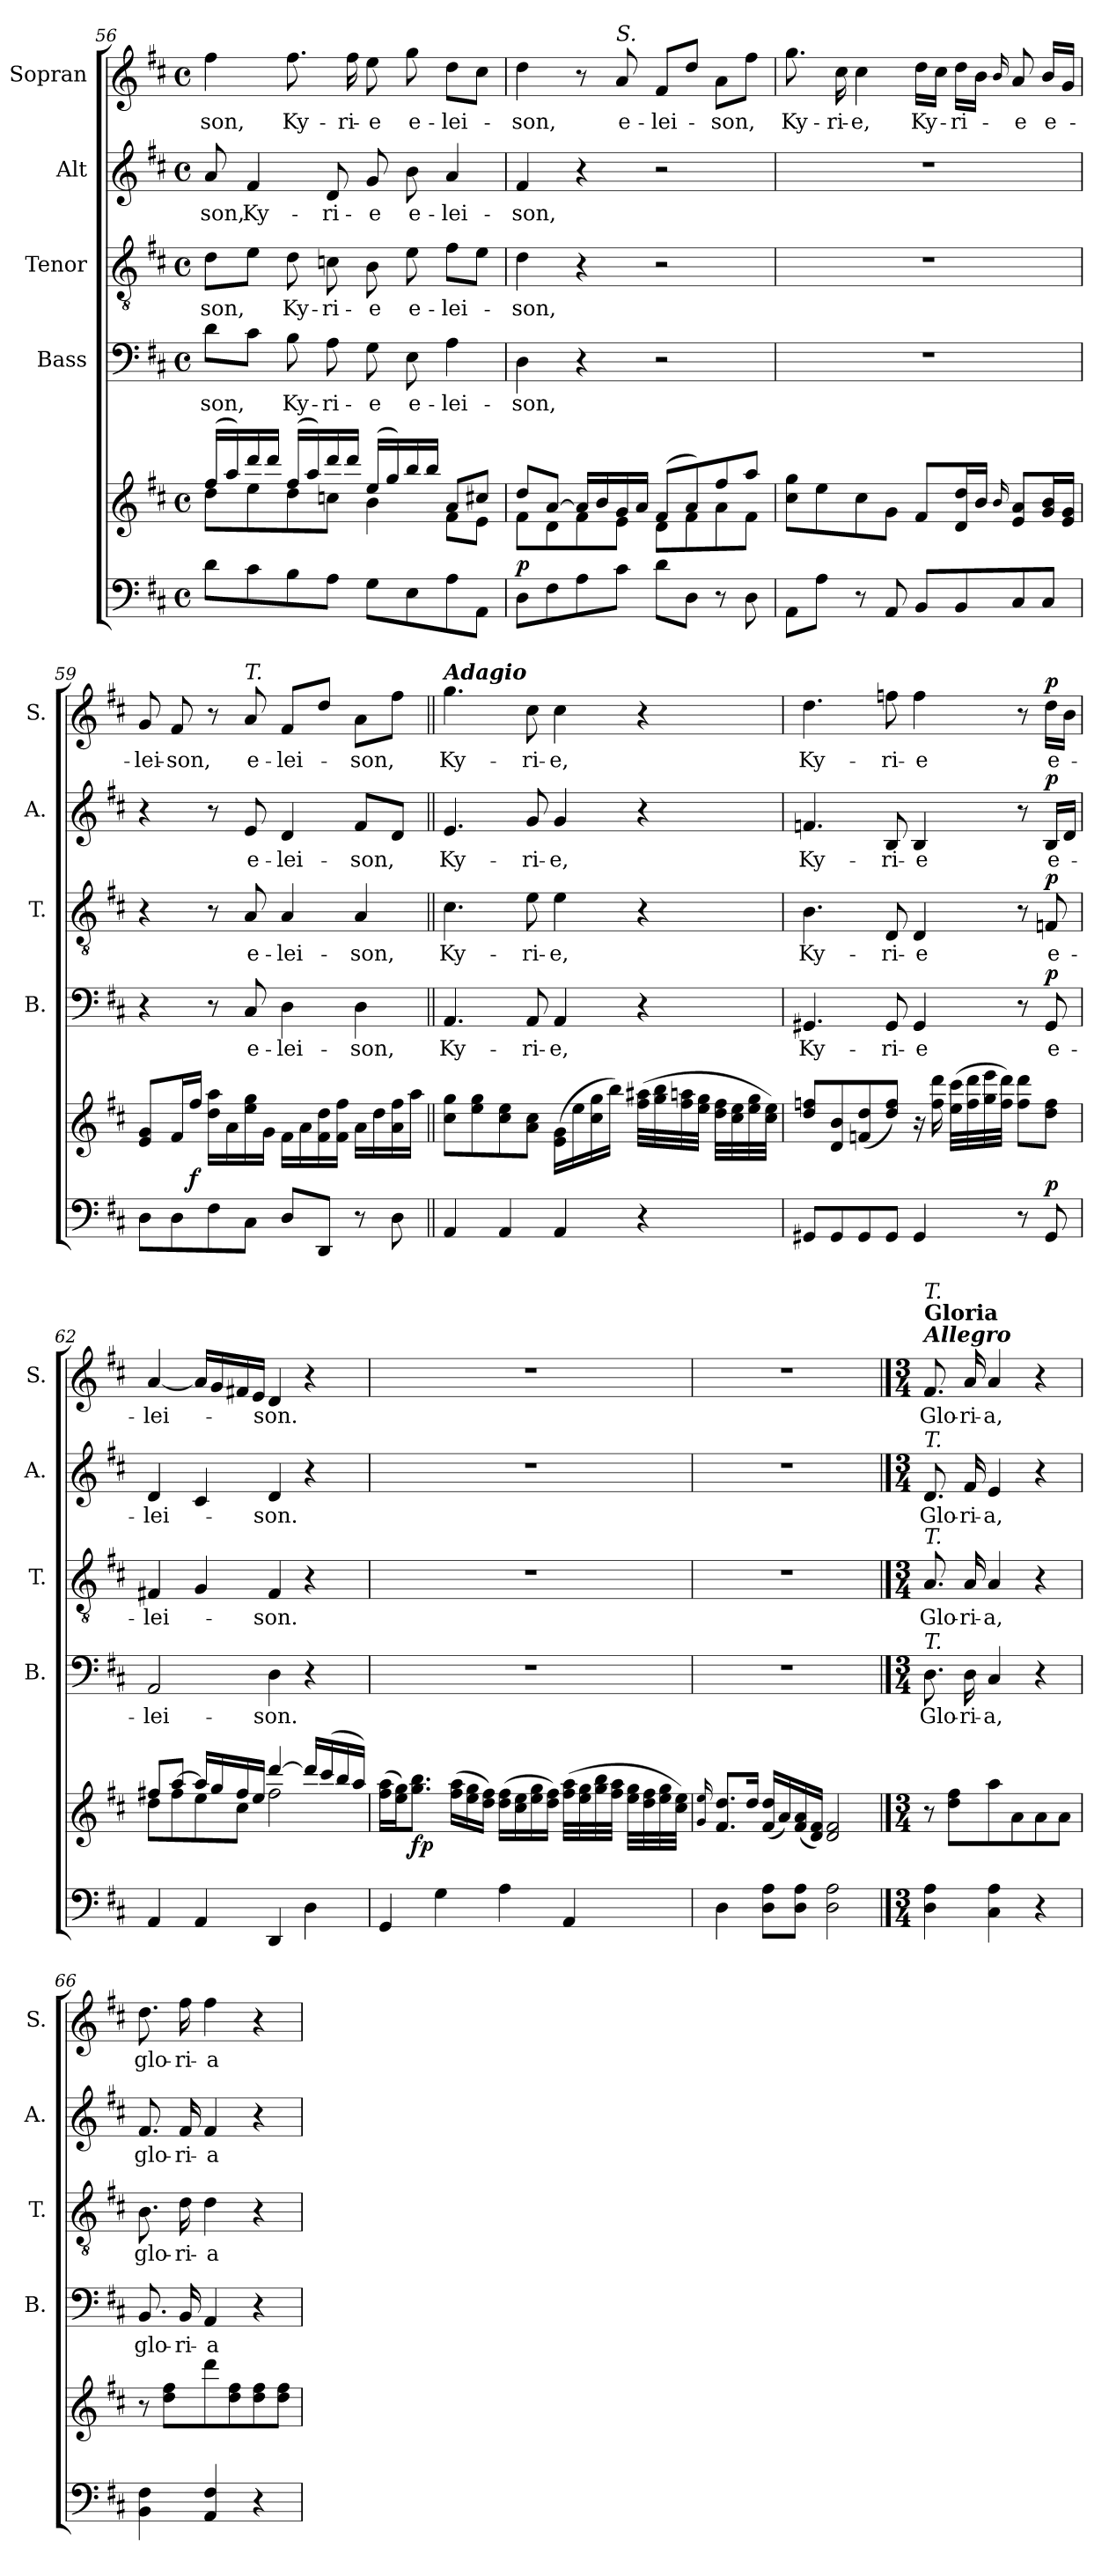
**kern	**kern	**dynam	**kern	**text	**dynam	**kern	**text	**dynam	**kern	**text	**dynam	**kern	**text	**dynam
*part5	*part5	*part5	*part4	*part4	*part4	*part3	*part3	*part3	*part2	*part2	*part2	*part1	*part1	*part1
*staff6	*staff5	*staff5/6	*staff4	*staff4	*staff4	*staff3	*staff3	*staff3	*staff2	*staff2	*staff2	*staff1	*staff1	*staff1
*	*	*	*I"Bass	*	*	*I"Tenor	*	*	*I"Alt	*	*	*I"Sopran	*	*
*	*	*	*I'B.	*	*	*I'T.	*	*	*I'A.	*	*	*I'S.	*	*
*clefF4	*clefG2	*	*clefF4	*	*	*clefGv2	*	*	*clefG2	*	*	*clefG2	*	*
*k[f#c#]	*k[f#c#]	*	*k[f#c#]	*	*	*k[f#c#]	*	*	*k[f#c#]	*	*	*k[f#c#]	*	*
*D:	*D:	*	*D:	*	*	*D:	*	*	*D:	*	*	*D:	*	*
*M4/4	*M4/4	*	*M4/4	*	*	*M4/4	*	*	*M4/4	*	*	*M4/4	*	*
*met(c)	*met(c)	*	*met(c)	*	*	*met(c)	*	*	*met(c)	*	*	*met(c)	*	*
=56	=56	=56	=56	=56	=56	=56	=56	=56	=56	=56	=56	=56	=56	=56
*	*^	*	*	*	*	*	*	*	*	*	*	*	*	*
!	!	!	!	!	!LO:LY:b	!	!	!LO:LY:b	!	!	!LO:LY:b	!	!	!LO:LY:b	!
8d\L	(>16ff#/LL	8dd\L	.	8d\L	-son,	.	8d\L	-son,	.	8a/	-son,	.	4ff#\	-son,	.
.	16aa/)	.	.	.	.	.	.	.	.	.	.	.	.	.	.
!	!	!	!	!	!	!	!	!	!	!	!LO:LY:b	!	!	!	!
8c#\	16ddd/	8ee\	.	8c#\J	.	.	8e\J	.	.	4f#/	Ky-	.	.	.	.
.	16ddd/JJ	.	.	.	.	.	.	.	.	.	.	.	.	.	.
!	!	!	!	!	!LO:LY:b	!	!	!LO:LY:b	!	!	!	!	!	!LO:LY:b	!
8B\	(>16ff#/LL	8dd\	.	8B\	Ky-	.	8d\	Ky-	.	.	.	.	8.ff#\	Ky-	.
.	16aa/)	.	.	.	.	.	.	.	.	.	.	.	.	.	.
!	!	!	!	!	!LO:LY:b	!	!	!LO:LY:b	!	!	!LO:LY:b	!	!	!	!
8A\J	16ddd/	8ccn\J	.	8A\	-ri-	.	8cn\	-ri-	.	8d/	-ri-	.	.	.	.
!	!	!	!	!	!	!	!	!	!	!	!	!	!	!LO:LY:b	!
.	16ddd/JJ	.	.	.	.	.	.	.	.	.	.	.	16ff#\	-ri-	.
!	!	!	!	!	!LO:LY:b	!	!	!LO:LY:b	!	!	!LO:LY:b	!	!	!LO:LY:b	!
8G\L	(>16ee/LL	4b\	.	8G\	-e	.	8B\	-e	.	8g/	-e	.	8ee\	-e	.
.	16gg/)	.	.	.	.	.	.	.	.	.	.	.	.	.	.
!	!	!	!	!	!LO:LY:b	!	!	!LO:LY:b	!	!	!LO:LY:b	!	!	!LO:LY:b	!
8E\	16bb/	.	.	8E\	e-	.	8e\	e-	.	8b\	e-	.	8gg\	e-	.
.	16bb/JJ	.	.	.	.	.	.	.	.	.	.	.	.	.	.
!	!	!	!	!	!LO:LY:b	!	!	!LO:LY:b	!	!	!LO:LY:b	!	!	!LO:LY:b	!
8A\	8a/L	8f#\L	.	4A\	-lei-	.	8f#\L	-lei-	.	4a/	-lei-	.	8dd\L	-lei-	.
8AA\J	8cc#/J	8e\J	.	.	.	.	8e\J	.	.	.	.	.	8cc#\J	.	.
=57	=57	=57	=57	=57	=57	=57	=57	=57	=57	=57	=57	=57	=57	=57	=57
!	!	!	!LO:DY:a=2	!	!LO:LY:b	!	!	!LO:LY:b	!	!	!LO:LY:b	!	!	!LO:LY:b	!
8D\L	8dd/L	8f#\L	p	4D\	-son,	.	4d\	-son,	.	4f#/	-son,	.	4dd\	-son,	.
8F#\	[>8a/J	8d\	.	.	.	.	.	.	.	.	.	.	.	.	.
8A\	16a/LL]	8f#\	.	4r	.	.	4r	.	.	4r	.	.	8r	.	.
.	16b/	.	.	.	.	.	.	.	.	.	.	.	.	.	.
!	!	!	!	!	!	!	!	!	!	!	!	!	!LO:TX:a:i:t=S.	!	!
!	!	!	!	!	!	!	!	!	!	!	!	!	!	!LO:LY:b	!
8c#\J	16g/	8e\J	.	.	.	.	.	.	.	.	.	.	8a/	e-	.
.	16a/JJ	.	.	.	.	.	.	.	.	.	.	.	.	.	.
!	!	!	!	!	!	!	!	!	!	!	!	!	!	!LO:LY:b	!
8d\L	(>8f#/L	8d\L	.	2r	.	.	2r	.	.	2r	.	.	8f#/L	-lei-	.
8D\J	8a/)	8f#\	.	.	.	.	.	.	.	.	.	.	8dd/J	.	.
!	!	!	!	!	!	!	!	!	!	!	!	!	!	!LO:LY:b	!
8r	8ff#/	8a\	.	.	.	.	.	.	.	.	.	.	8a\L	-son,	.
8D\	8aa/J	8f#\J	.	.	.	.	.	.	.	.	.	.	8ff#\J	.	.
=58	=58	=58	=58	=58	=58	=58	=58	=58	=58	=58	=58	=58	=58	=58	=58
!	!	!	!	!	!	!	!	!	!	!	!	!	!	!LO:LY:b	!
*	*v	*v	*	*	*	*	*	*	*	*	*	*	*	*	*
8AA\L	8cc#\ 8gg\L	.	1r	.	.	1r	.	.	1r	.	.	8.gg\	Ky-	.
8A\J	8ee\	.	.	.	.	.	.	.	.	.	.	.	.	.
!	!	!	!	!	!	!	!	!	!	!	!	!	!LO:LY:b	!
.	.	.	.	.	.	.	.	.	.	.	.	16cc#\	-ri-	.
!	!	!	!	!	!	!	!	!	!	!	!	!	!LO:LY:b	!
8r	8cc#\	.	.	.	.	.	.	.	.	.	.	4cc#\	-e,	.
8AA/	8g\J	.	.	.	.	.	.	.	.	.	.	.	.	.
!	!	!	!	!	!	!	!	!	!	!	!	!	!LO:LY:b	!
8BB/L	8f#/L	.	.	.	.	.	.	.	.	.	.	16dd\LL	Ky-	.
.	.	.	.	.	.	.	.	.	.	.	.	16cc#\JJ	.	.
!	!	!	!	!	!	!	!	!	!	!	!	!	!LO:LY:b	!
8BB/	16d/ 16dd/L	.	.	.	.	.	.	.	.	.	.	16dd\LL	-ri-	.
.	16b/JJ	.	.	.	.	.	.	.	.	.	.	16b\JJ	.	.
.	16qqb/	.	.	.	.	.	.	.	.	.	.	16qqb/	.	.
!	!	!	!	!	!	!	!	!	!	!	!	!	!LO:LY:b	!
8C#/	8e/ 8a/L	.	.	.	.	.	.	.	.	.	.	8a/	-e	.
!	!	!	!	!	!	!	!	!	!	!	!	!	!LO:LY:b	!
8C#/J	16g/ 16b/L	.	.	.	.	.	.	.	.	.	.	16b/LL	e-	.
.	16e/ 16g/JJ	.	.	.	.	.	.	.	.	.	.	16g/JJ	.	.
!!LO:PB:g=z
=59	=59	=59	=59	=59	=59	=59	=59	=59	=59	=59	=59	=59	=59	=59
!	!	!	!	!	!	!	!	!	!	!	!	!	!LO:LY:b	!
8D\L	8e/ 8g/L	.	4r	.	.	4r	.	.	4r	.	.	8g/	-lei-	.
!	!	!	!	!	!	!	!	!	!	!	!	!	!LO:LY:b	!
8D\	16f#/L	.	.	.	.	.	.	.	.	.	.	8f#/	-son,	.
!	!	!LO:DY:b	!	!	!	!	!	!	!	!	!	!	!	!
.	16ff#/JJ	f	.	.	.	.	.	.	.	.	.	.	.	.
8F#\	16dd\ 16aa\LL	.	8r	.	.	8r	.	.	8r	.	.	8r	.	.
.	16a\	.	.	.	.	.	.	.	.	.	.	.	.	.
!	!	!	!	!	!	!	!	!	!	!	!	!LO:TX:a:i:t=T.	!	!
!	!	!	!	!LO:LY:b	!	!	!LO:LY:b	!	!	!LO:LY:b	!	!	!LO:LY:b	!
8C#\J	16ee\ 16gg\	.	8C#/	e-	.	8A/	e-	.	8e/	e-	.	8a/	e-	.
.	16g\JJ	.	.	.	.	.	.	.	.	.	.	.	.	.
!	!	!	!	!LO:LY:b	!	!	!LO:LY:b	!	!	!LO:LY:b	!	!	!LO:LY:b	!
8D/L	16f#\LL	.	4D\	-lei-	.	4A/	-lei-	.	4d/	-lei-	.	8f#/L	-lei-	.
.	16a\	.	.	.	.	.	.	.	.	.	.	.	.	.
8DD/J	16f#\ 16dd\	.	.	.	.	.	.	.	.	.	.	8dd/J	.	.
.	16f#\ 16ff#\JJ	.	.	.	.	.	.	.	.	.	.	.	.	.
!	!	!	!	!LO:LY:b	!	!	!LO:LY:b	!	!	!LO:LY:b	!	!	!LO:LY:b	!
8r	16a\LL	.	4D\	-son,	.	4A/	-son,	.	8f#/L	-son,	.	8a\L	-son,	.
.	16dd\	.	.	.	.	.	.	.	.	.	.	.	.	.
8D\	16a\ 16ff#\	.	.	.	.	.	.	.	8d/J	.	.	8ff#\J	.	.
.	16aa\JJ	.	.	.	.	.	.	.	.	.	.	.	.	.
=60||	=60||	=60||	=60||	=60||	=60||	=60||	=60||	=60||	=60||	=60||	=60||	=60||	=60||	=60||
!	!	!	!	!	!	!	!	!	!	!	!	!LO:TX:a:Bi:t=Adagio	!	!
!	!	!	!	!LO:LY:b	!	!	!LO:LY:b	!	!	!LO:LY:b	!	!	!LO:LY:b	!
4AA/	8cc#\ 8gg\L	.	4.AA/	Ky-	.	4.c#\	Ky-	.	4.e/	Ky-	.	4.gg\	Ky-	.
.	8ee\ 8gg\	.	.	.	.	.	.	.	.	.	.	.	.	.
4AA/	8cc#\ 8ee\	.	.	.	.	.	.	.	.	.	.	.	.	.
!	!	!	!	!LO:LY:b	!	!	!LO:LY:b	!	!	!LO:LY:b	!	!	!LO:LY:b	!
.	8a\ 8cc#\J	.	8AA/	-ri-	.	8e\	-ri-	.	8g/	-ri-	.	8cc#\	-ri-	.
!	!	!	!	!LO:LY:b	!	!	!LO:LY:b	!	!	!LO:LY:b	!	!	!LO:LY:b	!
4AA/	(>16e\ 16g\LL	.	4AA/	-e,	.	4e\	-e,	.	4g/	-e,	.	4cc#\	-e,	.
.	16ee\	.	.	.	.	.	.	.	.	.	.	.	.	.
.	16cc#\ 16gg\	.	.	.	.	.	.	.	.	.	.	.	.	.
.	16bb\JJ)	.	.	.	.	.	.	.	.	.	.	.	.	.
4r	(>32ff#\ 32aa#X\LLL	.	4r	.	.	4r	.	.	4r	.	.	4r	.	.
.	32gg\ 32bb\	.	.	.	.	.	.	.	.	.	.	.	.	.
.	32ff#\ 32aan\	.	.	.	.	.	.	.	.	.	.	.	.	.
.	32ee\ 32gg\JJJ	.	.	.	.	.	.	.	.	.	.	.	.	.
.	32dd\ 32ff#\LLL	.	.	.	.	.	.	.	.	.	.	.	.	.
.	32cc#\ 32ee\	.	.	.	.	.	.	.	.	.	.	.	.	.
.	32ee\ 32gg\	.	.	.	.	.	.	.	.	.	.	.	.	.
.	32cc#\ 32ee\JJJ)	.	.	.	.	.	.	.	.	.	.	.	.	.
=61	=61	=61	=61	=61	=61	=61	=61	=61	=61	=61	=61	=61	=61	=61
!	!	!	!	!LO:LY:b	!	!	!LO:LY:b	!	!	!LO:LY:b	!	!	!LO:LY:b	!
8GG#X/L	8dd/ 8ffn/L	.	4.GG#X/	Ky-	.	4.B\	Ky-	.	4.fn/	Ky-	.	4.dd\	Ky-	.
8GG#/	8d/ 8b/	.	.	.	.	.	.	.	.	.	.	.	.	.
8GG#/	(<8fn/ 8dd/	.	.	.	.	.	.	.	.	.	.	.	.	.
!	!	!	!	!LO:LY:b	!	!	!LO:LY:b	!	!	!LO:LY:b	!	!	!LO:LY:b	!
8GG#/J	8dd/ 8ff/J)	.	8GG#/	-ri-	.	8D/	-ri-	.	8B/	-ri-	.	8ffn\	-ri-	.
!	!	!	!	!LO:LY:b	!	!	!LO:LY:b	!	!	!LO:LY:b	!	!	!LO:LY:b	!
4GG#/	16r	.	4GG#/	-e	.	4D/	-e	.	4B/	-e	.	4ff\	-e	.
.	16ff\ 16ddd\	.	.	.	.	.	.	.	.	.	.	.	.	.
.	(>32ee\ 32ccc#\LLL	.	.	.	.	.	.	.	.	.	.	.	.	.
.	32ff\ 32ddd\	.	.	.	.	.	.	.	.	.	.	.	.	.
.	32gg\ 32eee\	.	.	.	.	.	.	.	.	.	.	.	.	.
.	32ff\ 32ddd\JJJ)	.	.	.	.	.	.	.	.	.	.	.	.	.
8r	8ff\ 8ddd\L	.	8r	.	.	8r	.	.	8r	.	.	8r	.	.
!	!	!LO:DY:a=2	!	!LO:LY:b	!LO:DY:a	!	!LO:LY:b	!LO:DY:a	!	!LO:LY:b	!LO:DY:a	!	!LO:LY:b	!LO:DY:a
8GG#/	8dd\ 8ff\J	p	8GG#/	e-	p	8Fn/	e-	p	16B/LL	e-	p	16dd\LL	e-	p
.	.	.	.	.	.	.	.	.	16d/JJ	.	.	16b\JJ	.	.
!!LO:LB:g=z
=62	=62	=62	=62	=62	=62	=62	=62	=62	=62	=62	=62	=62	=62	=62
*	*^	*	*	*	*	*	*	*	*	*	*	*	*	*
!	!	!	!	!	!LO:LY:b	!	!	!LO:LY:b	!	!	!LO:LY:b	!	!	!LO:LY:b	!
4AA/	8ff#X/L	8dd\L	.	2AA/	-lei-	.	4F#X/	-lei-	.	4d/	-lei-	.	[4a/	-lei-	.
.	[>8aa/J	8ff#\	.	.	.	.	.	.	.	.	.	.	.	.	.
4AA/	16aa/LL]	8ee\	.	.	.	.	4G/	.	.	4c#/	.	.	16a/LL]	.	.
.	16gg/	.	.	.	.	.	.	.	.	.	.	.	16g/	.	.
.	16ff#/	8cc#\J	.	.	.	.	.	.	.	.	.	.	16f#X/	.	.
.	16ee/JJ	.	.	.	.	.	.	.	.	.	.	.	16e/JJ	.	.
!	!	!	!	!	!LO:LY:b	!	!	!LO:LY:b	!	!	!LO:LY:b	!	!	!LO:LY:b	!
4DD/	[>4ddd/	2ff#\	.	4D\	-son.	.	4F#/	-son.	.	4d/	-son.	.	4d/	-son.	.
4D\	16ddd/LL]	.	.	4r	.	.	4r	.	.	4r	.	.	4r	.	.
.	(>16ccc#/	.	.	.	.	.	.	.	.	.	.	.	.	.	.
.	16bb/	.	.	.	.	.	.	.	.	.	.	.	.	.	.
.	16aa/JJ)	.	.	.	.	.	.	.	.	.	.	.	.	.	.
*	*v	*v	*	*	*	*	*	*	*	*	*	*	*	*	*
=63	=63	=63	=63	=63	=63	=63	=63	=63	=63	=63	=63	=63	=63	=63
4GG/	(>16ff#\ 16aa\LL	.	1r	.	.	1r	.	.	1r	.	.	1r	.	.
.	16ee\ 16gg\J)	.	.	.	.	.	.	.	.	.	.	.	.	.
!	!	!LO:DY:b	!	!	!	!	!	!	!	!	!	!	!	!
.	8.gg\ 8.bb\J	fp	.	.	.	.	.	.	.	.	.	.	.	.
4G\	.	.	.	.	.	.	.	.	.	.	.	.	.	.
.	(>16ff#\ 16aa\LL	.	.	.	.	.	.	.	.	.	.	.	.	.
.	16ee\ 16gg\	.	.	.	.	.	.	.	.	.	.	.	.	.
.	16dd\ 16ff#\JJ)	.	.	.	.	.	.	.	.	.	.	.	.	.
4A\	(>16dd\ 16ff#\LL	.	.	.	.	.	.	.	.	.	.	.	.	.
.	16cc#\ 16ee\	.	.	.	.	.	.	.	.	.	.	.	.	.
.	16ee\ 16gg\	.	.	.	.	.	.	.	.	.	.	.	.	.
.	16dd\ 16ff#\JJ)	.	.	.	.	.	.	.	.	.	.	.	.	.
4AA/	(>32ff#\ 32aa\LLL	.	.	.	.	.	.	.	.	.	.	.	.	.
.	32ee\ 32gg\	.	.	.	.	.	.	.	.	.	.	.	.	.
.	32gg\ 32bb\	.	.	.	.	.	.	.	.	.	.	.	.	.
.	32ff#\ 32aa\JJJ	.	.	.	.	.	.	.	.	.	.	.	.	.
.	32ee\ 32gg\LLL	.	.	.	.	.	.	.	.	.	.	.	.	.
.	32dd\ 32ff#\	.	.	.	.	.	.	.	.	.	.	.	.	.
.	32ee\ 32gg\	.	.	.	.	.	.	.	.	.	.	.	.	.
.	32cc#\ 32ee\JJJ)	.	.	.	.	.	.	.	.	.	.	.	.	.
=64	=64	=64	=64	=64	=64	=64	=64	=64	=64	=64	=64	=64	=64	=64
.	16qqg/ 16qqee/	.	.	.	.	.	.	.	.	.	.	.	.	.
4D\	8.f#/ 8.dd/L	.	1r	.	.	1r	.	.	1r	.	.	1r	.	.
.	16dd/Jk	.	.	.	.	.	.	.	.	.	.	.	.	.
8D\ 8A\L	(<16f#/ 16dd/LL	.	.	.	.	.	.	.	.	.	.	.	.	.
.	16a/)	.	.	.	.	.	.	.	.	.	.	.	.	.
8D\ 8A\J	(<16f#/ 16a/	.	.	.	.	.	.	.	.	.	.	.	.	.
.	16d/ 16f#/JJ)	.	.	.	.	.	.	.	.	.	.	.	.	.
2D\ 2A\	2d/ 2f#/	.	.	.	.	.	.	.	.	.	.	.	.	.
!!LO:PB:g=z
==65	==65	==65	==65	==65	==65	==65	==65	==65	==65	==65	==65	==65	==65	==65
*M3/4	*M3/4	*	*M3/4	*	*	*M3/4	*	*	*M3/4	*	*	*M3/4	*	*
!	!	!	!	!	!	!	!	!	!	!	!	!LO:TX:a:Bi:t=Allegro	!	!
!	!	!	!	!	!	!	!	!	!	!	!	!LO:TX:a:B:t=Gloria	!	!
!	!	!	!	!	!	!	!	!	!	!	!	!LO:TX:a:i:t=T.	!	!
!	!	!	!	!	!	!	!	!	!LO:TX:a:i:t=T.	!	!	!	!	!
!	!	!	!	!	!	!LO:TX:a:i:t=T.	!	!	!	!	!	!	!	!
!	!	!	!LO:TX:a:i:t=T.	!	!	!	!	!	!	!	!	!	!	!
!	!	!	!	!LO:LY:b	!	!	!LO:LY:b	!	!	!LO:LY:b	!	!	!LO:LY:b	!
4D\ 4A\	8r	.	8.D\	Glo-	.	8.A/	Glo-	.	8.d/	Glo-	.	8.f#/	Glo-	.
.	8dd\ 8ff#\L	.	.	.	.	.	.	.	.	.	.	.	.	.
!	!	!	!	!LO:LY:b	!	!	!LO:LY:b	!	!	!LO:LY:b	!	!	!LO:LY:b	!
.	.	.	16D\	-ri-	.	16A/	-ri-	.	16f#/	-ri-	.	16a/	-ri-	.
!	!	!	!	!LO:LY:b	!	!	!LO:LY:b	!	!	!LO:LY:b	!	!	!LO:LY:b	!
4C#\ 4A\	8aa\	.	4C#/	-a,	.	4A/	-a,	.	4e/	-a,	.	4a/	-a,	.
.	8a\	.	.	.	.	.	.	.	.	.	.	.	.	.
4r	8a\	.	4r	.	.	4r	.	.	4r	.	.	4r	.	.
.	8a\J	.	.	.	.	.	.	.	.	.	.	.	.	.
=66	=66	=66	=66	=66	=66	=66	=66	=66	=66	=66	=66	=66	=66	=66
!	!	!	!	!LO:LY:b	!	!	!LO:LY:b	!	!	!LO:LY:b	!	!	!LO:LY:b	!
4BB\ 4F#\	8r	.	8.BB/	glo-	.	8.B\	glo-	.	8.f#/	glo-	.	8.dd\	glo-	.
.	8dd\ 8ff#\L	.	.	.	.	.	.	.	.	.	.	.	.	.
!	!	!	!	!LO:LY:b	!	!	!LO:LY:b	!	!	!LO:LY:b	!	!	!LO:LY:b	!
.	.	.	16BB/	-ri-	.	16d\	-ri-	.	16f#/	-ri-	.	16ff#\	-ri-	.
!	!	!	!	!LO:LY:b	!	!	!LO:LY:b	!	!	!LO:LY:b	!	!	!LO:LY:b	!
4AA/ 4F#/	8ddd\	.	4AA/	-a	.	4d\	-a	.	4f#/	-a	.	4ff#\	-a	.
.	8dd\ 8ff#\	.	.	.	.	.	.	.	.	.	.	.	.	.
4r	8dd\ 8ff#\	.	4r	.	.	4r	.	.	4r	.	.	4r	.	.
.	8dd\ 8ff#\J	.	.	.	.	.	.	.	.	.	.	.	.	.
=	=	=	=	=	=	=	=	=	=	=	=	=	=	=
*-	*-	*-	*-	*-	*-	*-	*-	*-	*-	*-	*-	*-	*-	*-
